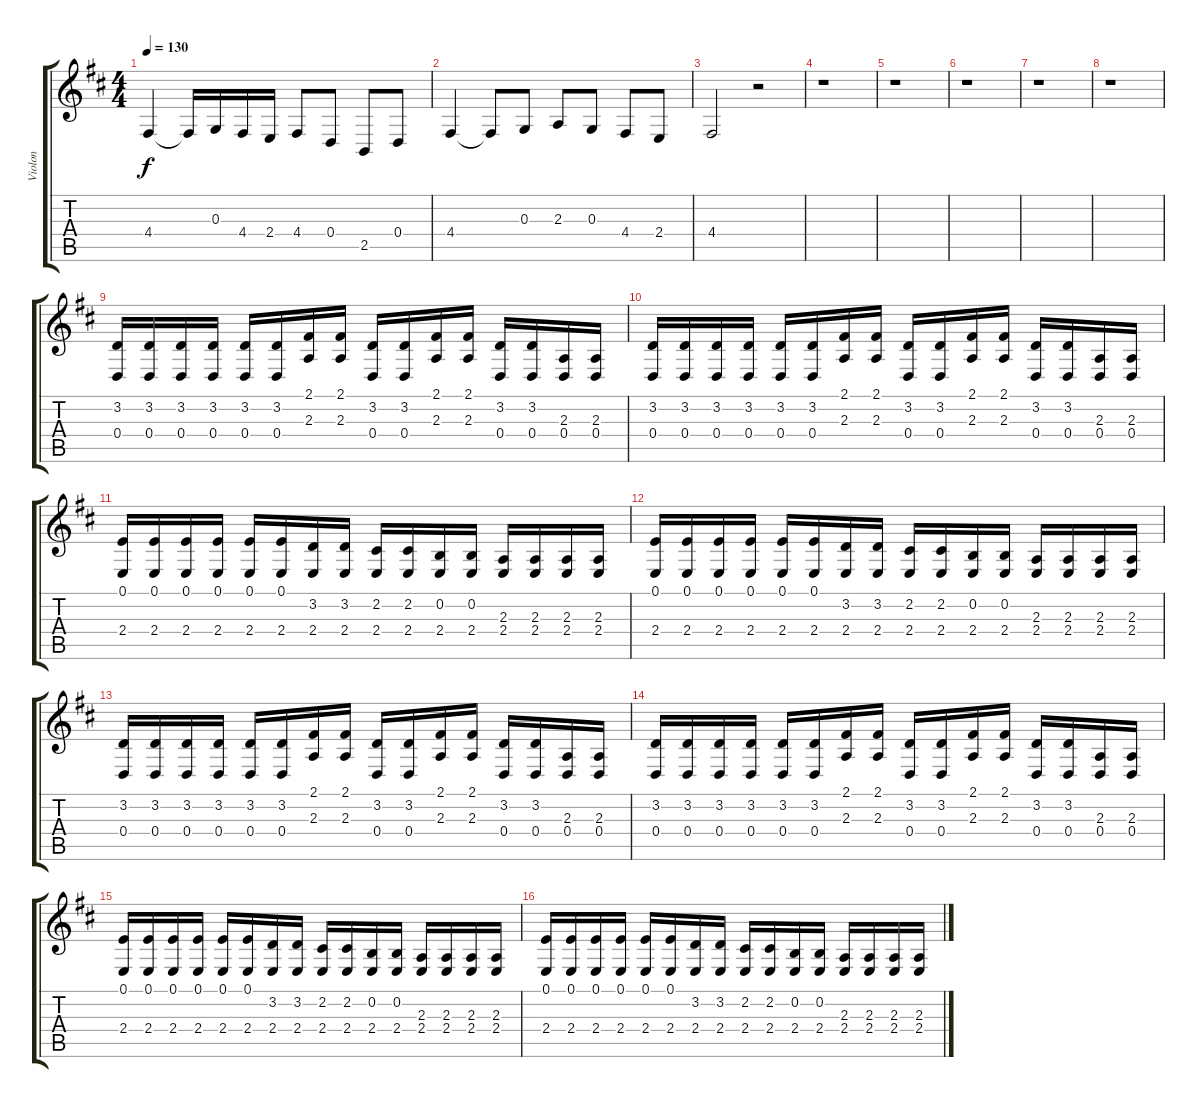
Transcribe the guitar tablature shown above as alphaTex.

\track ("Violon" "Violon") {instrument violin}
\staff {score tabs}
\tuning (E4 B3 G3 D3 A2 E2) {hide}
\ts (4 4)
\tempo 130
\clef g2
\ks d
4.4.4{dy f} 4.4{t}.16 0.3.16 4.4.16 2.4.16 4.4.8 0.4.8 2.5.8 0.4.8 |
4.4.4 4.4{t}.8 0.3.8 2.3.8 0.3.8 4.4.8 2.4.8 |
4.4.2 r.2 |
r.1 |
r.1 |
r.1 |
r.1 |
r.1 |
(3.2 0.4).16 (3.2 0.4).16 (3.2 0.4).16 (3.2 0.4).16 (3.2 0.4).16 (3.2 0.4).16 (2.1 2.3).16 (2.1 2.3).16 (3.2 0.4).16 (3.2 0.4).16 (2.1 2.3).16 (2.1 2.3).16 (3.2 0.4).16 (3.2 0.4).16 (2.3 0.4).16 (2.3 0.4).16 |
(3.2 0.4).16 (3.2 0.4).16 (3.2 0.4).16 (3.2 0.4).16 (3.2 0.4).16 (3.2 0.4).16 (2.1 2.3).16 (2.1 2.3).16 (3.2 0.4).16 (3.2 0.4).16 (2.1 2.3).16 (2.1 2.3).16 (3.2 0.4).16 (3.2 0.4).16 (2.3 0.4).16 (2.3 0.4).16 |
(0.1 2.4).16 (0.1 2.4).16 (0.1 2.4).16 (0.1 2.4).16 (0.1 2.4).16 (0.1 2.4).16 (3.2 2.4).16 (3.2 2.4).16 (2.2 2.4).16 (2.2 2.4).16 (0.2 2.4).16 (0.2 2.4).16 (2.3 2.4).16 (2.3 2.4).16 (2.3 2.4).16 (2.3 2.4).16 |
(0.1 2.4).16 (0.1 2.4).16 (0.1 2.4).16 (0.1 2.4).16 (0.1 2.4).16 (0.1 2.4).16 (3.2 2.4).16 (3.2 2.4).16 (2.2 2.4).16 (2.2 2.4).16 (0.2 2.4).16 (0.2 2.4).16 (2.3 2.4).16 (2.3 2.4).16 (2.3 2.4).16 (2.3 2.4).16 |
(3.2 0.4).16 (3.2 0.4).16 (3.2 0.4).16 (3.2 0.4).16 (3.2 0.4).16 (3.2 0.4).16 (2.1 2.3).16 (2.1 2.3).16 (3.2 0.4).16 (3.2 0.4).16 (2.1 2.3).16 (2.1 2.3).16 (3.2 0.4).16 (3.2 0.4).16 (2.3 0.4).16 (2.3 0.4).16 |
(3.2 0.4).16 (3.2 0.4).16 (3.2 0.4).16 (3.2 0.4).16 (3.2 0.4).16 (3.2 0.4).16 (2.1 2.3).16 (2.1 2.3).16 (3.2 0.4).16 (3.2 0.4).16 (2.1 2.3).16 (2.1 2.3).16 (3.2 0.4).16 (3.2 0.4).16 (2.3 0.4).16 (2.3 0.4).16 |
(0.1 2.4).16 (0.1 2.4).16 (0.1 2.4).16 (0.1 2.4).16 (0.1 2.4).16 (0.1 2.4).16 (3.2 2.4).16 (3.2 2.4).16 (2.2 2.4).16 (2.2 2.4).16 (0.2 2.4).16 (0.2 2.4).16 (2.3 2.4).16 (2.3 2.4).16 (2.3 2.4).16 (2.3 2.4).16 |
(0.1 2.4).16 (0.1 2.4).16 (0.1 2.4).16 (0.1 2.4).16 (0.1 2.4).16 (0.1 2.4).16 (3.2 2.4).16 (3.2 2.4).16 (2.2 2.4).16 (2.2 2.4).16 (0.2 2.4).16 (0.2 2.4).16 (2.3 2.4).16 (2.3 2.4).16 (2.3 2.4).16 (2.3 2.4).16
